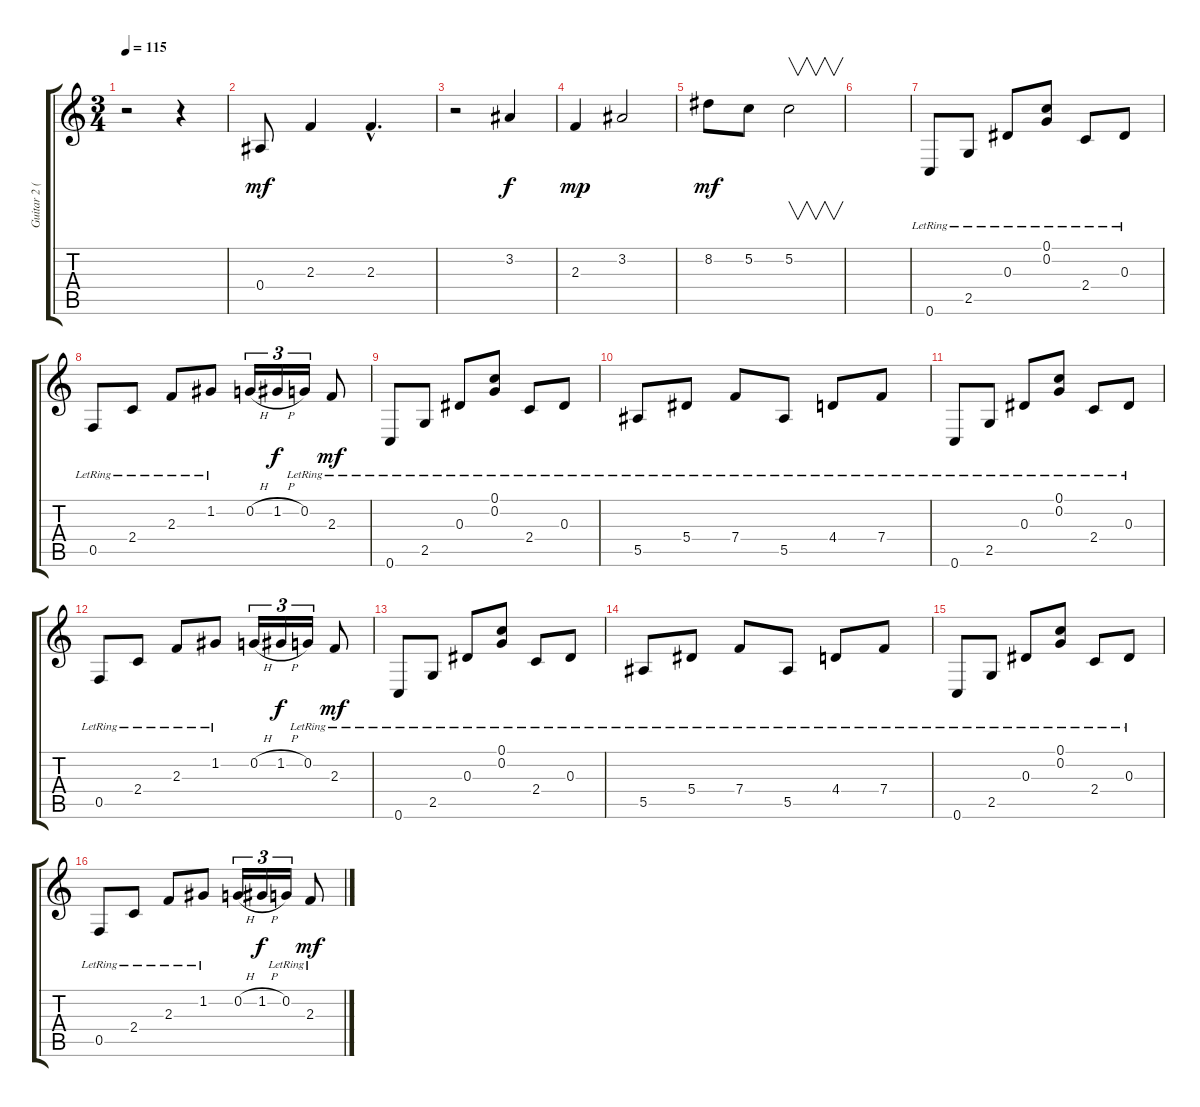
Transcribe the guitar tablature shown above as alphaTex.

\track ("Guitar 2 (Clean)" "Guitar 2 (") {instrument acousticguitarsteel}
\staff {score tabs}
\tuning (C4 G3 Eb3 Bb2 F2 C2) {hide}
\ts (3 4)
\tempo 115
\clef g2
\ks c
r.2{dy mp} r.4 |
0.4.8{dy mf} 2.3.4 2.3{hac}.4{d} |
r.2 3.2.4{dy f} |
2.3.4{dy mp} 3.2.2 |
8.2.8{dy mf} 5.2.8 5.2.2{v} |
|
0.6{lr}.8{balance 13} 2.5{lr}.8 0.3{lr}.8 (0.1{lr} 0.2{lr}).8 2.4{lr}.8 0.3{lr}.8 |
0.5{lr}.8 2.4{lr}.8 2.3{lr}.8 1.2{lr}.8 0.2{h}.16{tu (3 2)} 1.2{h}.16{tu (3 2) dy f} 0.2{lr}.16{tu (3 2)} 2.3{lr}.8{dy mf} |
0.6{lr}.8 2.5{lr}.8 0.3{lr}.8 (0.1{lr} 0.2{lr}).8 2.4{lr}.8 0.3{lr}.8 |
5.5{lr}.8 5.4{lr}.8 7.4{lr}.8 5.5{lr}.8 4.4{lr}.8 7.4{lr}.8 |
0.6{lr}.8 2.5{lr}.8 0.3{lr}.8 (0.1{lr} 0.2{lr}).8 2.4{lr}.8 0.3{lr}.8 |
0.5{lr}.8 2.4{lr}.8 2.3{lr}.8 1.2{lr}.8 0.2{h}.16{tu (3 2)} 1.2{h}.16{tu (3 2) dy f} 0.2{lr}.16{tu (3 2)} 2.3{lr}.8{dy mf} |
0.6{lr}.8 2.5{lr}.8 0.3{lr}.8 (0.1{lr} 0.2{lr}).8 2.4{lr}.8 0.3{lr}.8 |
5.5{lr}.8 5.4{lr}.8 7.4{lr}.8 5.5{lr}.8 4.4{lr}.8 7.4{lr}.8 |
0.6{lr}.8 2.5{lr}.8 0.3{lr}.8 (0.1{lr} 0.2{lr}).8 2.4{lr}.8 0.3{lr}.8 |
0.5{lr}.8 2.4{lr}.8 2.3{lr}.8 1.2{lr}.8 0.2{h}.16{tu (3 2)} 1.2{h}.16{tu (3 2) dy f} 0.2{lr}.16{tu (3 2)} 2.3{lr}.8{dy mf}
